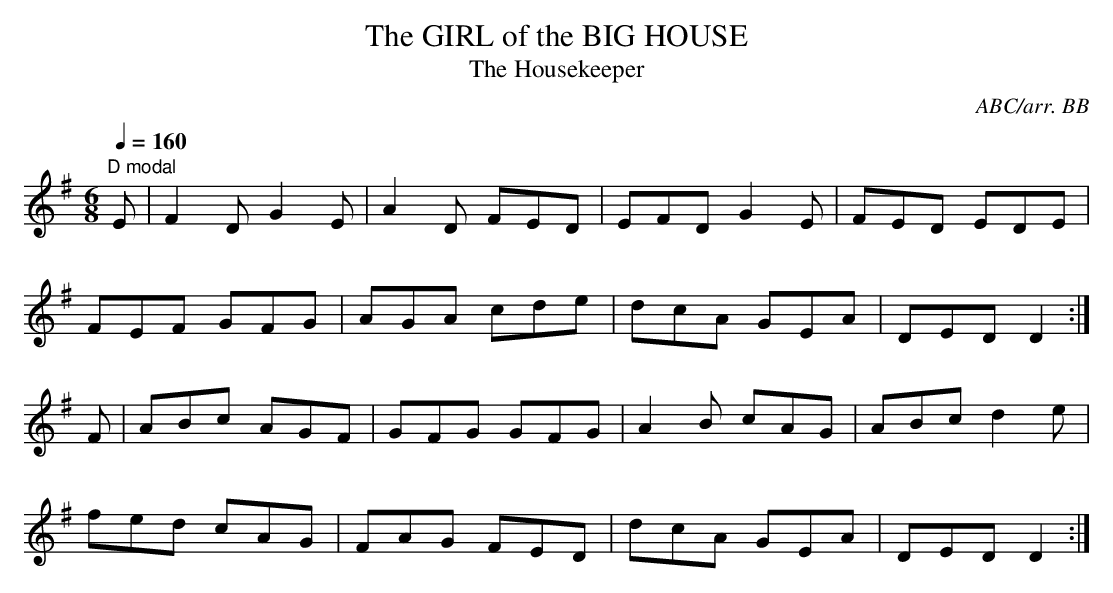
X:1
T:GIRL of the BIG HOUSE, The
T:The Housekeeper
C:ABC/arr. BB
Q:1/4=160
L:1/8
M:6/8
K:G
"D modal"
E|F2D G2E|A2D FED|EFD G2E|FED EDE|
FEF GFG|AGA cde|dcA GEA|DED D2 :|
F|ABc AGF|GFG GFG|A2B cAG|ABc d2e|
fed cAG|FAG FED|dcA GEA|DED D2:|
